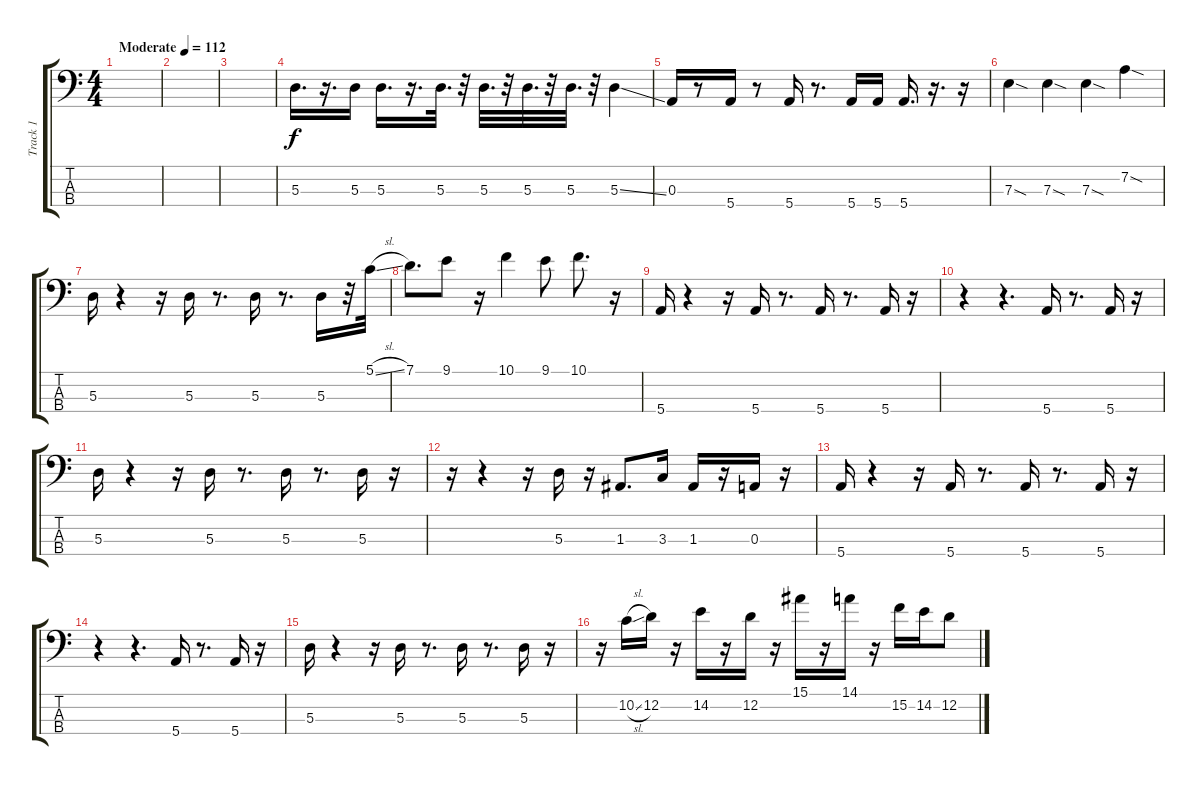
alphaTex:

\track ("Track 1" "Track 1") {instrument electricbassfinger}
\staff {score tabs}
\tuning (G2 D2 A1 E1) {hide}
\ts (4 4)
\tempo (112 "Moderate")
\clef f4
\ks c
|
|
|
5.3.16{d} r.16{d} 5.3.16 5.3.16{d} r.16{d} 5.3.32{d} r.32 5.3.32{d} r.32 5.3.32{d} r.32 5.3.32{d} r.32 5.3{ss}.4 |
0.3.16 r.8 5.4.16 r.8 5.4.16 r.8{d} 5.4.16 5.4.16 5.4.16{d} r.16{d} r.16 |
7.3{sod}.4 7.3{sod}.4 7.3{sod}.4 7.2{sod}.4 |
5.3.16 r.4 r.16 5.3.16 r.8{d} 5.3.16 r.8{d} 5.3.16 r.32 5.1{sl}.32 |
7.1.8{d} 9.1.8 r.16 10.1.4 9.1.8 10.1.8{d} r.16 |
5.4.16 r.4 r.16 5.4.16 r.8{d} 5.4.16 r.8{d} 5.4.16 r.16 |
r.4 r.4{d} 5.4.16 r.8{d} 5.4.16 r.16 |
5.3.16 r.4 r.16 5.3.16 r.8{d} 5.3.16 r.8{d} 5.3.16 r.16 |
r.16 r.4 r.16 5.3.16 r.16 1.3.8{d} 3.3.16 1.3.16 r.16 0.3.16 r.16 |
5.4.16 r.4 r.16 5.4.16 r.8{d} 5.4.16 r.8{d} 5.4.16 r.16 |
r.4 r.4{d} 5.4.16 r.8{d} 5.4.16 r.16 |
5.3.16 r.4 r.16 5.3.16 r.8{d} 5.3.16 r.8{d} 5.3.16 r.16 |
r.16 10.2{sl}.16 12.2.16 r.16 14.2.16 r.16 12.2.16 r.16 15.1.16 r.16 14.1.16 r.16 15.2.16 14.2.16 12.2.8
